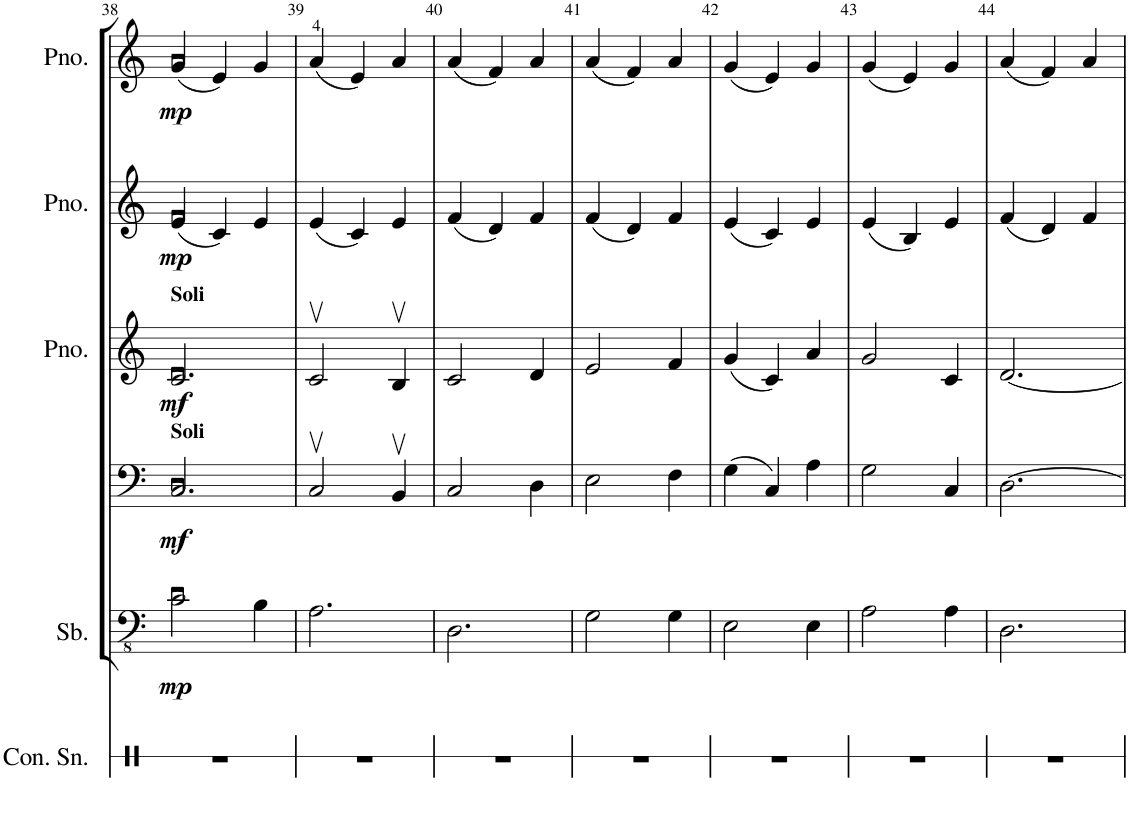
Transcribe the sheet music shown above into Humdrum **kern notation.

**kern	**kern	**dynam	**kern	**dynam	**kern	**dynam	**kern	**dynam	**kern	**dynam
*part6	*part5	*part5	*part4	*part4	*part3	*part3	*part2	*part2	*part1	*part1
*staff6	*staff5	*staff5	*staff4	*staff4	*staff3	*staff3	*staff2	*staff2	*staff1	*staff1
*I"Concert Snare Drum	*I"String Bass	*	*I"Violoncello	*	*I"Piano	*	*I"Piano	*	*I"Piano	*
*I'Con. Sn.	*I'Sb.	*	*I'Vc	*	*I'Pno.	*	*I'Pno.	*	*I'Pno.	*
!!LO:PB:g=z
*clefX	*clefFv4	*	*clefF4	*	*clefG2	*	*clefG2	*	*clefG2	*
*	*ITrd7c12	*	*	*	*	*	*	*	*	*
*k[]	*k[]	*	*k[]	*	*k[]	*	*k[]	*	*k[]	*
*M3/4	*M3/4	*	*M3/4	*	*M3/4	*	*M3/4	*	*M3/4	*
=38	=38	=38	=38	=38	=38	=38	=38	=38	=38	=38
!	!	!	!	!	!LO:TX:a:B:t=Soli	!	!	!	!	!
!	!	!	!LO:TX:a:B:t=Soli	!	!	!	!	!	!	!
!	!	!LO:DY:b	!	!LO:DY:b	!	!LO:DY:b	!	!LO:DY:b	!	!LO:DY:b
2.r	2C\	mp	2.C/	mf	2.c/	mf	(4e/	mp	(4g/	mp
.	.	.	.	.	.	.	4c/)	.	4e/)	.
.	4BB\	.	.	.	.	.	4e/	.	4g/	.
=39	=39	=39	=39	=39	=39	=39	=39	=39	=39	=39
2.r	2.AA\	.	2Cv/	.	2cv/	.	(4e/	.	(4a/	.
.	.	.	.	.	.	.	4c/)	.	4e/)	.
.	.	.	4BBv/	.	4Bv/	.	4e/	.	4a/	.
=40	=40	=40	=40	=40	=40	=40	=40	=40	=40	=40
2.r	2.DD\	.	2C/	.	2c/	.	(4f/	.	(4a/	.
.	.	.	.	.	.	.	4d/)	.	4f/)	.
.	.	.	4D\	.	4d/	.	4f/	.	4a/	.
=41	=41	=41	=41	=41	=41	=41	=41	=41	=41	=41
2.r	2GG\	.	2E\	.	2e/	.	(4f/	.	(4a/	.
.	.	.	.	.	.	.	4d/)	.	4f/)	.
.	4GG\	.	4F\	.	4f/	.	4f/	.	4a/	.
=42	=42	=42	=42	=42	=42	=42	=42	=42	=42	=42
2.r	2EE\	.	(4G\	.	(4g/	.	(4e/	.	(4g/	.
.	.	.	4C/)	.	4c/)	.	4c/)	.	4e/)	.
.	4EE\	.	4A\	.	4a/	.	4e/	.	4g/	.
=43	=43	=43	=43	=43	=43	=43	=43	=43	=43	=43
2.r	2AA\	.	2G\	.	2g/	.	(4e/	.	(4g/	.
.	.	.	.	.	.	.	4B/)	.	4e/)	.
.	4AA\	.	4C/	.	4c/	.	4e/	.	4g/	.
=44	=44	=44	=44	=44	=44	=44	=44	=44	=44	=44
2.r	2.DD\	.	[2.D\	.	[2.d/	.	(4f/	.	(4a/	.
.	.	.	.	.	.	.	4d/)	.	4f/)	.
.	.	.	.	.	.	.	4f/	.	4a/	.
=	=	=	=	=	=	=	=	=	=	=
*-	*-	*-	*-	*-	*-	*-	*-	*-	*-	*-
